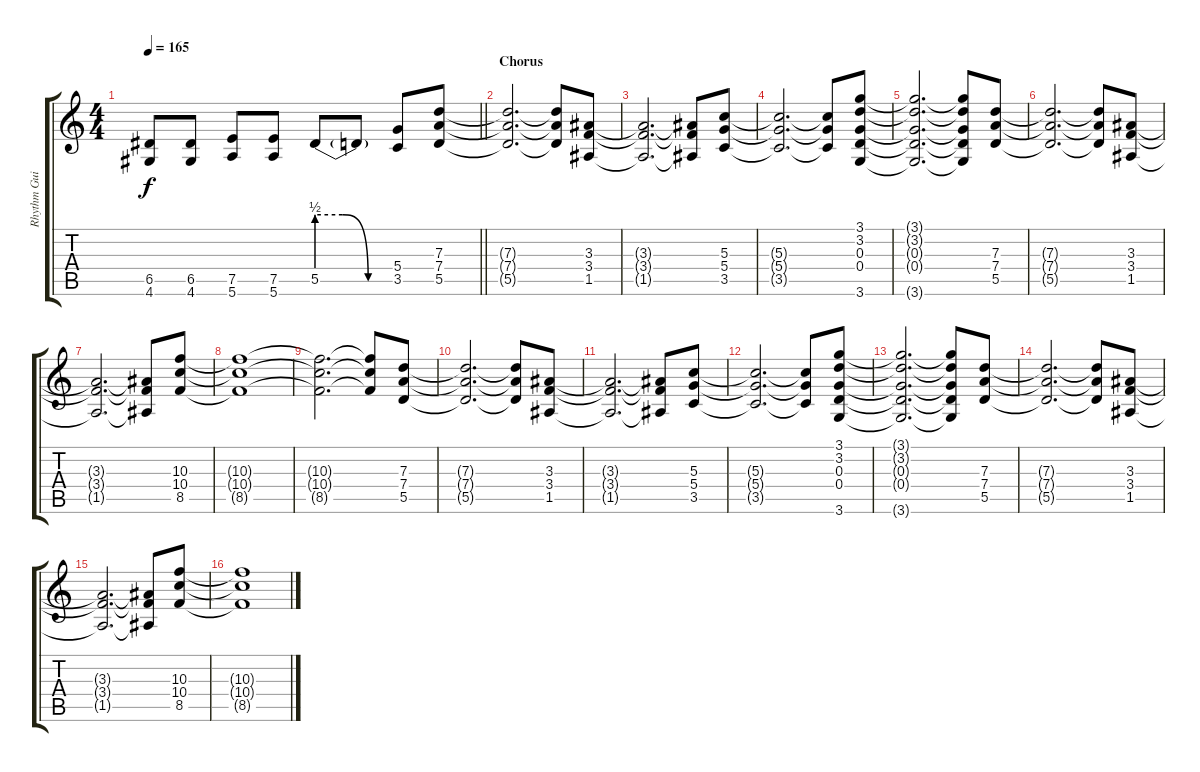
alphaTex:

\track ("Rhythm Guitar (Dave)" "Rhythm Gui") {instrument overdrivenguitar}
\staff {score tabs}
\tuning (E4 B3 G3 D3 A2 E2) {hide}
\ts (4 4)
\tempo 165
\clef g2
\barLineRight lightlight
\ks c
(6.5 4.6).8{dy f} (6.5 4.6).8 (7.5 5.6).8 (7.5 5.6).8 5.5{be (custom 0 2 20 2 40 0 60 0)}.8 5.5{t}.8 (5.4 3.5).8 (7.3 7.4 5.5).8 |
\section ("" "Chorus")
(7.3{t} 7.4{t} 5.5{t}).2{d} (7.3{t} 7.4{t} 5.5{t}).8 (3.3 3.4 1.5).8 |
(3.3{t} 3.4{t} 1.5{t}).2{d} (3.3{t} 3.4{t} 1.5{t}).8 (5.3 5.4 3.5).8 |
(5.3{t} 5.4{t} 3.5{t}).2{d} (5.3{t} 5.4{t} 3.5{t}).8 (3.1 3.2 0.3 0.4 3.6).8 |
(3.1{t} 3.2{t} 0.3{t} 0.4{t} 3.6{t}).2{d} (3.1{t} 3.2{t} 0.3{t} 0.4{t} 3.6{t}).8 (7.3 7.4 5.5).8 |
(7.3{t} 7.4{t} 5.5{t}).2{d} (7.3{t} 7.4{t} 5.5{t}).8 (3.3 3.4 1.5).8 |
(3.3{t} 3.4{t} 1.5{t}).2{d} (3.3{t} 3.4{t} 1.5{t}).8 (10.3 10.4 8.5).8 |
(10.3{t} 10.4{t} 8.5{t}).1 |
(10.3{t} 10.4{t} 8.5{t}).2{d} (10.3{t} 10.4{t} 8.5{t}).8 (7.3 7.4 5.5).8 |
(7.3{t} 7.4{t} 5.5{t}).2{d} (7.3{t} 7.4{t} 5.5{t}).8 (3.3 3.4 1.5).8 |
(3.3{t} 3.4{t} 1.5{t}).2{d} (3.3{t} 3.4{t} 1.5{t}).8 (5.3 5.4 3.5).8 |
(5.3{t} 5.4{t} 3.5{t}).2{d} (5.3{t} 5.4{t} 3.5{t}).8 (3.1 3.2 0.3 0.4 3.6).8 |
(3.1{t} 3.2{t} 0.3{t} 0.4{t} 3.6{t}).2{d} (3.1{t} 3.2{t} 0.3{t} 0.4{t} 3.6{t}).8 (7.3 7.4 5.5).8 |
(7.3{t} 7.4{t} 5.5{t}).2{d} (7.3{t} 7.4{t} 5.5{t}).8 (3.3 3.4 1.5).8 |
(3.3{t} 3.4{t} 1.5{t}).2{d} (3.3{t} 3.4{t} 1.5{t}).8 (10.3 10.4 8.5).8 |
(10.3{t} 10.4{t} 8.5{t}).1
